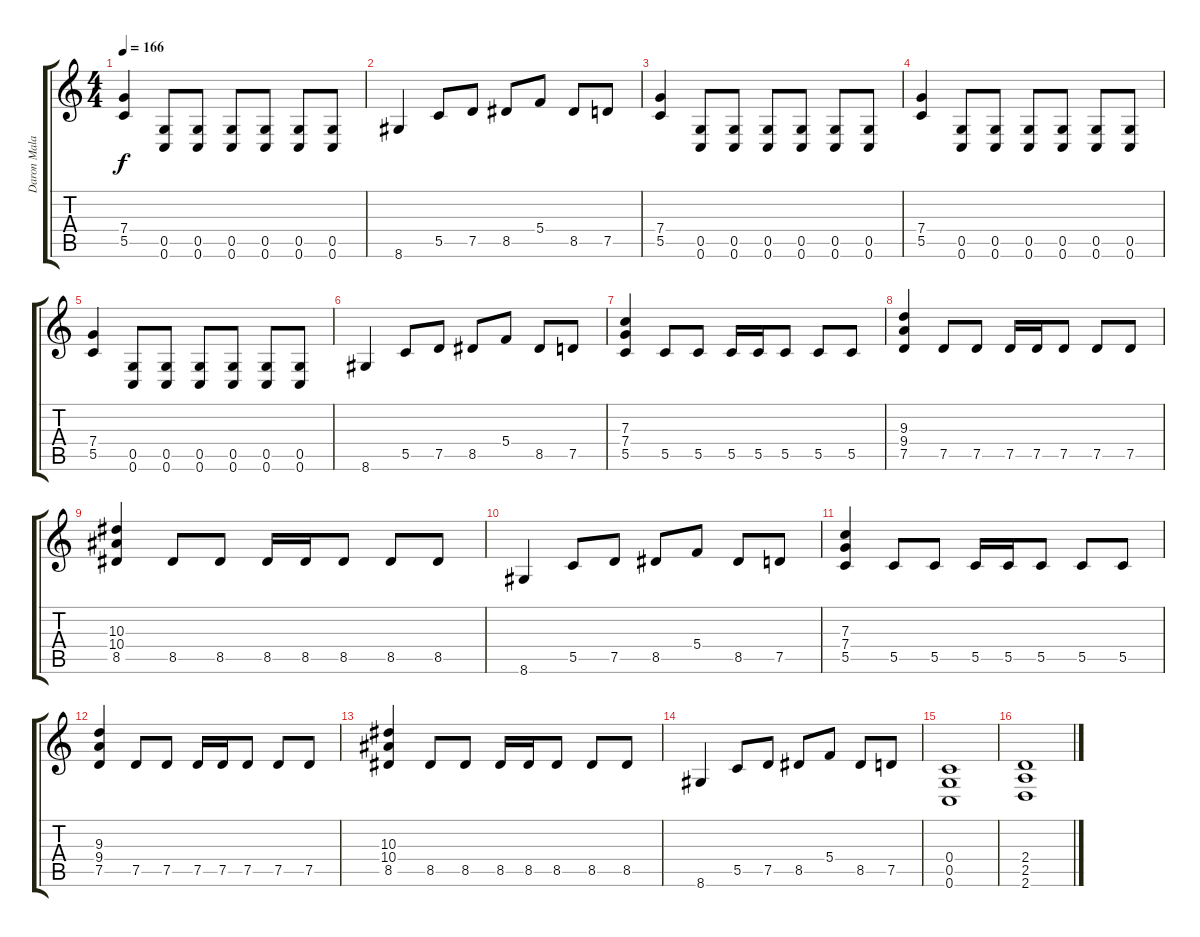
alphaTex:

\track ("Daron Malakian" "Daron Mala") {instrument distortionguitar}
\staff {score tabs}
\tuning (D4 A3 F3 C3 G2 C2) {hide}
\ts (4 4)
\tempo 166
\clef g2
\ks c
(7.4 5.5).4{dy f} (0.5 0.6).8 (0.5 0.6).8 (0.5 0.6).8 (0.5 0.6).8 (0.5 0.6).8 (0.5 0.6).8 |
8.6.4 5.5.8 7.5.8 8.5.8 5.4.8 8.5.8 7.5.8 |
(7.4 5.5).4 (0.5 0.6).8 (0.5 0.6).8 (0.5 0.6).8 (0.5 0.6).8 (0.5 0.6).8 (0.5 0.6).8 |
(7.4 5.5).4 (0.5 0.6).8 (0.5 0.6).8 (0.5 0.6).8 (0.5 0.6).8 (0.5 0.6).8 (0.5 0.6).8 |
(7.4 5.5).4 (0.5 0.6).8 (0.5 0.6).8 (0.5 0.6).8 (0.5 0.6).8 (0.5 0.6).8 (0.5 0.6).8 |
8.6.4 5.5.8 7.5.8 8.5.8 5.4.8 8.5.8 7.5.8 |
(7.3 7.4 5.5).4 5.5.8 5.5.8 5.5.16 5.5.16 5.5.8 5.5.8 5.5.8 |
(9.3 9.4 7.5).4 7.5.8 7.5.8 7.5.16 7.5.16 7.5.8 7.5.8 7.5.8 |
(10.3 10.4 8.5).4 8.5.8 8.5.8 8.5.16 8.5.16 8.5.8 8.5.8 8.5.8 |
8.6.4 5.5.8 7.5.8 8.5.8 5.4.8 8.5.8 7.5.8 |
(7.3 7.4 5.5).4 5.5.8 5.5.8 5.5.16 5.5.16 5.5.8 5.5.8 5.5.8 |
(9.3 9.4 7.5).4 7.5.8 7.5.8 7.5.16 7.5.16 7.5.8 7.5.8 7.5.8 |
(10.3 10.4 8.5).4 8.5.8 8.5.8 8.5.16 8.5.16 8.5.8 8.5.8 8.5.8 |
8.6.4 5.5.8 7.5.8 8.5.8 5.4.8 8.5.8 7.5.8 |
(0.4 0.5 0.6).1 |
(2.4 2.5 2.6).1
